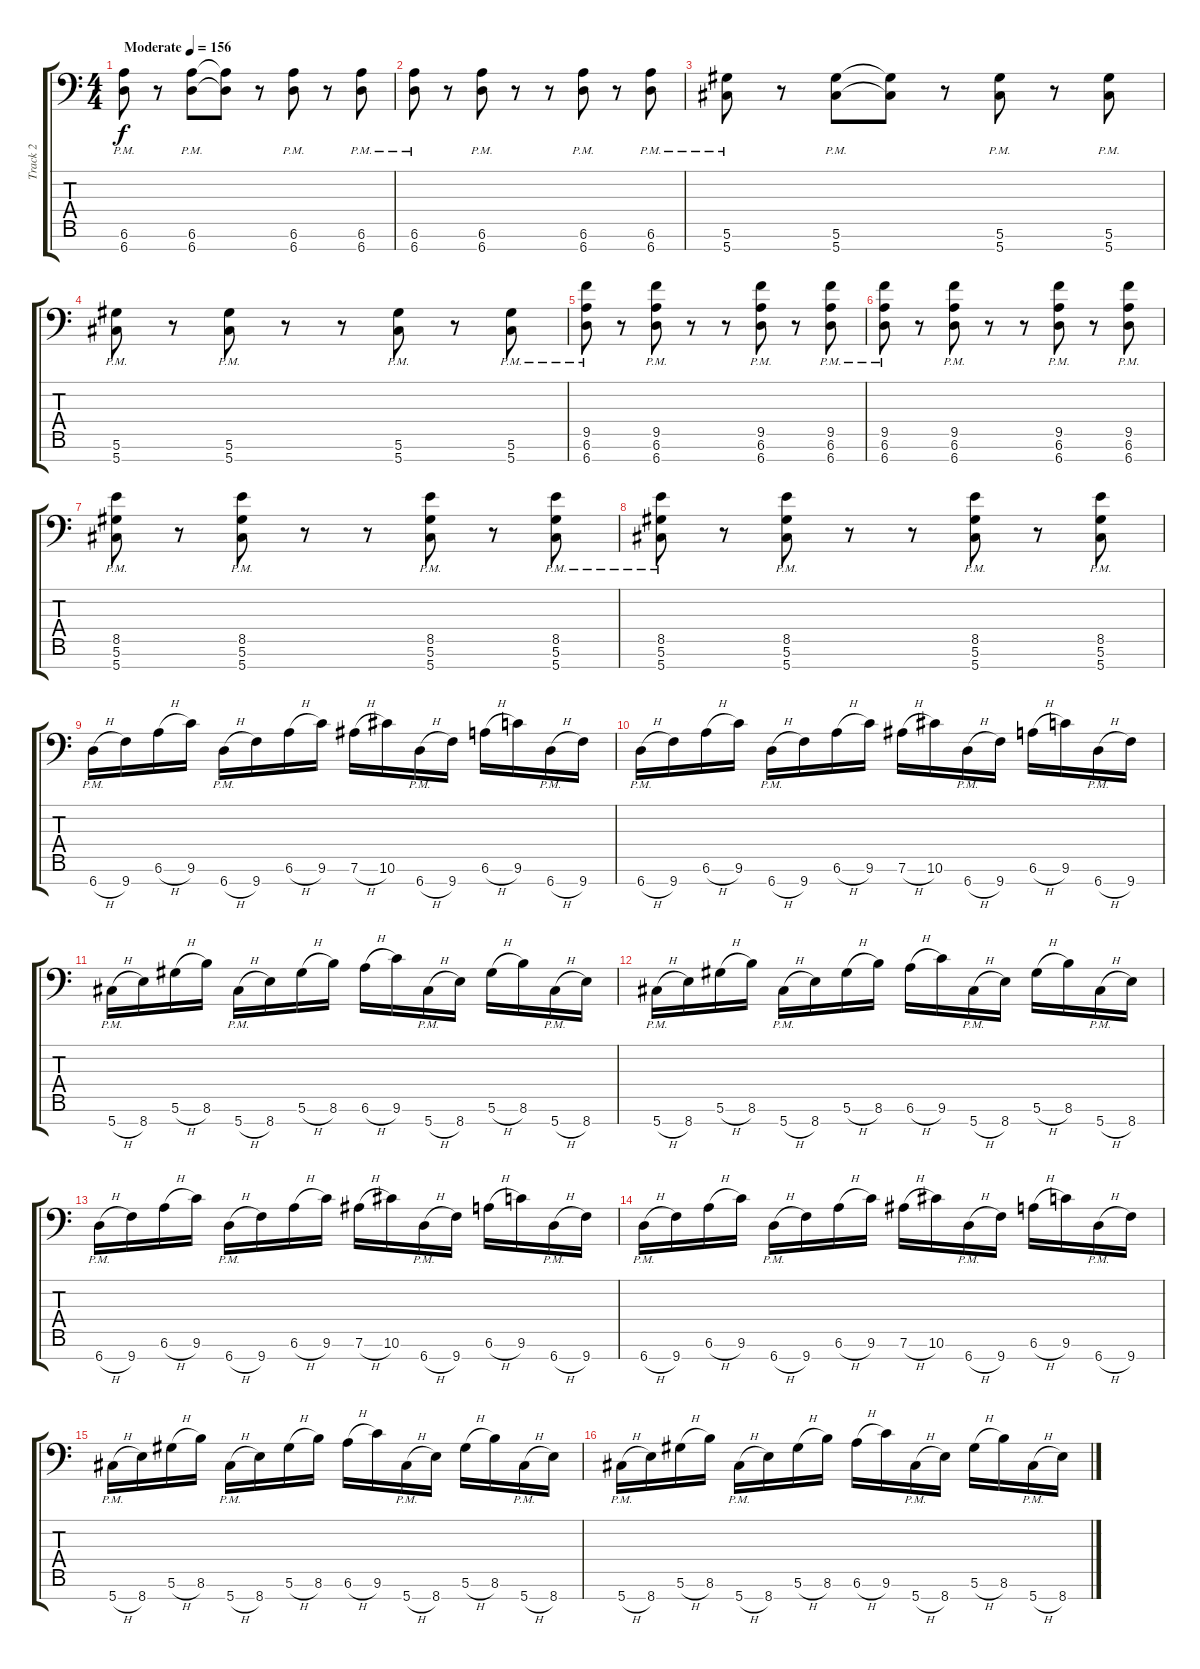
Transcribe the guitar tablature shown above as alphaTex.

\track ("Track 2" "Track 2") {instrument distortionguitar}
\staff {score tabs}
\tuning (Eb4 Bb3 Gb3 Db3 Ab2 Eb2 Ab1) {hide}
\ts (4 4)
\tempo (156 "Moderate")
\clef f4
\ks c
(6.6{pm} 6.7{pm}).8{dy f instrument distortionguitar} r.8 (6.6{pm} 6.7{pm}).8 (6.6{t} 6.7{t}).8 r.8 (6.6{pm} 6.7{pm}).8 r.8 (6.6{pm} 6.7{pm}).8 |
(6.6{pm} 6.7{pm}).8 r.8 (6.6{pm} 6.7{pm}).8 r.8 r.8 (6.6{pm} 6.7{pm}).8 r.8 (6.6{pm} 6.7{pm}).8 |
(5.6{pm} 5.7{pm}).8 r.8 (5.6{pm} 5.7{pm}).8 (5.6{t} 5.7{t}).8 r.8 (5.6{pm} 5.7{pm}).8 r.8 (5.6{pm} 5.7).8 |
(5.6{pm} 5.7{pm}).8 r.8 (5.6{pm} 5.7{pm}).8 r.8 r.8 (5.6{pm} 5.7{pm}).8 r.8 (5.6{pm} 5.7{pm}).8 |
(9.5 6.6{pm} 6.7{pm}).8 r.8 (9.5 6.6{pm} 6.7{pm}).8 r.8 r.8 (9.5 6.6{pm} 6.7{pm}).8 r.8 (9.5 6.6{pm} 6.7{pm}).8 |
(9.5 6.6{pm} 6.7{pm}).8 r.8 (9.5 6.6{pm} 6.7{pm}).8 r.8 r.8 (9.5 6.6{pm} 6.7{pm}).8 r.8 (9.5 6.6{pm} 6.7{pm}).8 |
(8.5 5.6{pm} 5.7{pm}).8 r.8 (8.5 5.6{pm} 5.7{pm}).8 r.8 r.8 (8.5 5.6{pm} 5.7{pm}).8 r.8 (8.5 5.6{pm} 5.7{pm}).8 |
(8.5 5.6{pm} 5.7{pm}).8 r.8 (8.5 5.6{pm} 5.7{pm}).8 r.8 r.8 (8.5 5.6{pm} 5.7{pm}).8 r.8 (8.5 5.6{pm} 5.7{pm}).8 |
6.7{h pm}.16 9.7.16 6.6{h}.16 9.6.16 6.7{h pm}.16 9.7.16 6.6{h}.16 9.6.16 7.6{h}.16 10.6.16 6.7{h pm}.16 9.7.16 6.6{h}.16 9.6.16 6.7{h pm}.16 9.7.16 |
6.7{h pm}.16 9.7.16 6.6{h}.16 9.6.16 6.7{h pm}.16 9.7.16 6.6{h}.16 9.6.16 7.6{h}.16 10.6.16 6.7{h pm}.16 9.7.16 6.6{h}.16 9.6.16 6.7{h pm}.16 9.7.16 |
5.7{h pm}.16 8.7.16 5.6{h}.16 8.6.16 5.7{h pm}.16 8.7.16 5.6{h}.16 8.6.16 6.6{h}.16 9.6.16 5.7{h pm}.16 8.7.16 5.6{h}.16 8.6.16 5.7{h pm}.16 8.7.16 |
5.7{h pm}.16 8.7.16 5.6{h}.16 8.6.16 5.7{h pm}.16 8.7.16 5.6{h}.16 8.6.16 6.6{h}.16 9.6.16 5.7{h pm}.16 8.7.16 5.6{h}.16 8.6.16 5.7{h pm}.16 8.7.16 |
6.7{h pm}.16 9.7.16 6.6{h}.16 9.6.16 6.7{h pm}.16 9.7.16 6.6{h}.16 9.6.16 7.6{h}.16 10.6.16 6.7{h pm}.16 9.7.16 6.6{h}.16 9.6.16 6.7{h pm}.16 9.7.16 |
6.7{h pm}.16 9.7.16 6.6{h}.16 9.6.16 6.7{h pm}.16 9.7.16 6.6{h}.16 9.6.16 7.6{h}.16 10.6.16 6.7{h pm}.16 9.7.16 6.6{h}.16 9.6.16 6.7{h pm}.16 9.7.16 |
5.7{h pm}.16 8.7.16 5.6{h}.16 8.6.16 5.7{h pm}.16 8.7.16 5.6{h}.16 8.6.16 6.6{h}.16 9.6.16 5.7{h pm}.16 8.7.16 5.6{h}.16 8.6.16 5.7{h pm}.16 8.7.16 |
5.7{h pm}.16 8.7.16 5.6{h}.16 8.6.16 5.7{h pm}.16 8.7.16 5.6{h}.16 8.6.16 6.6{h}.16 9.6.16 5.7{h pm}.16 8.7.16 5.6{h}.16 8.6.16 5.7{h pm}.16 8.7.16
